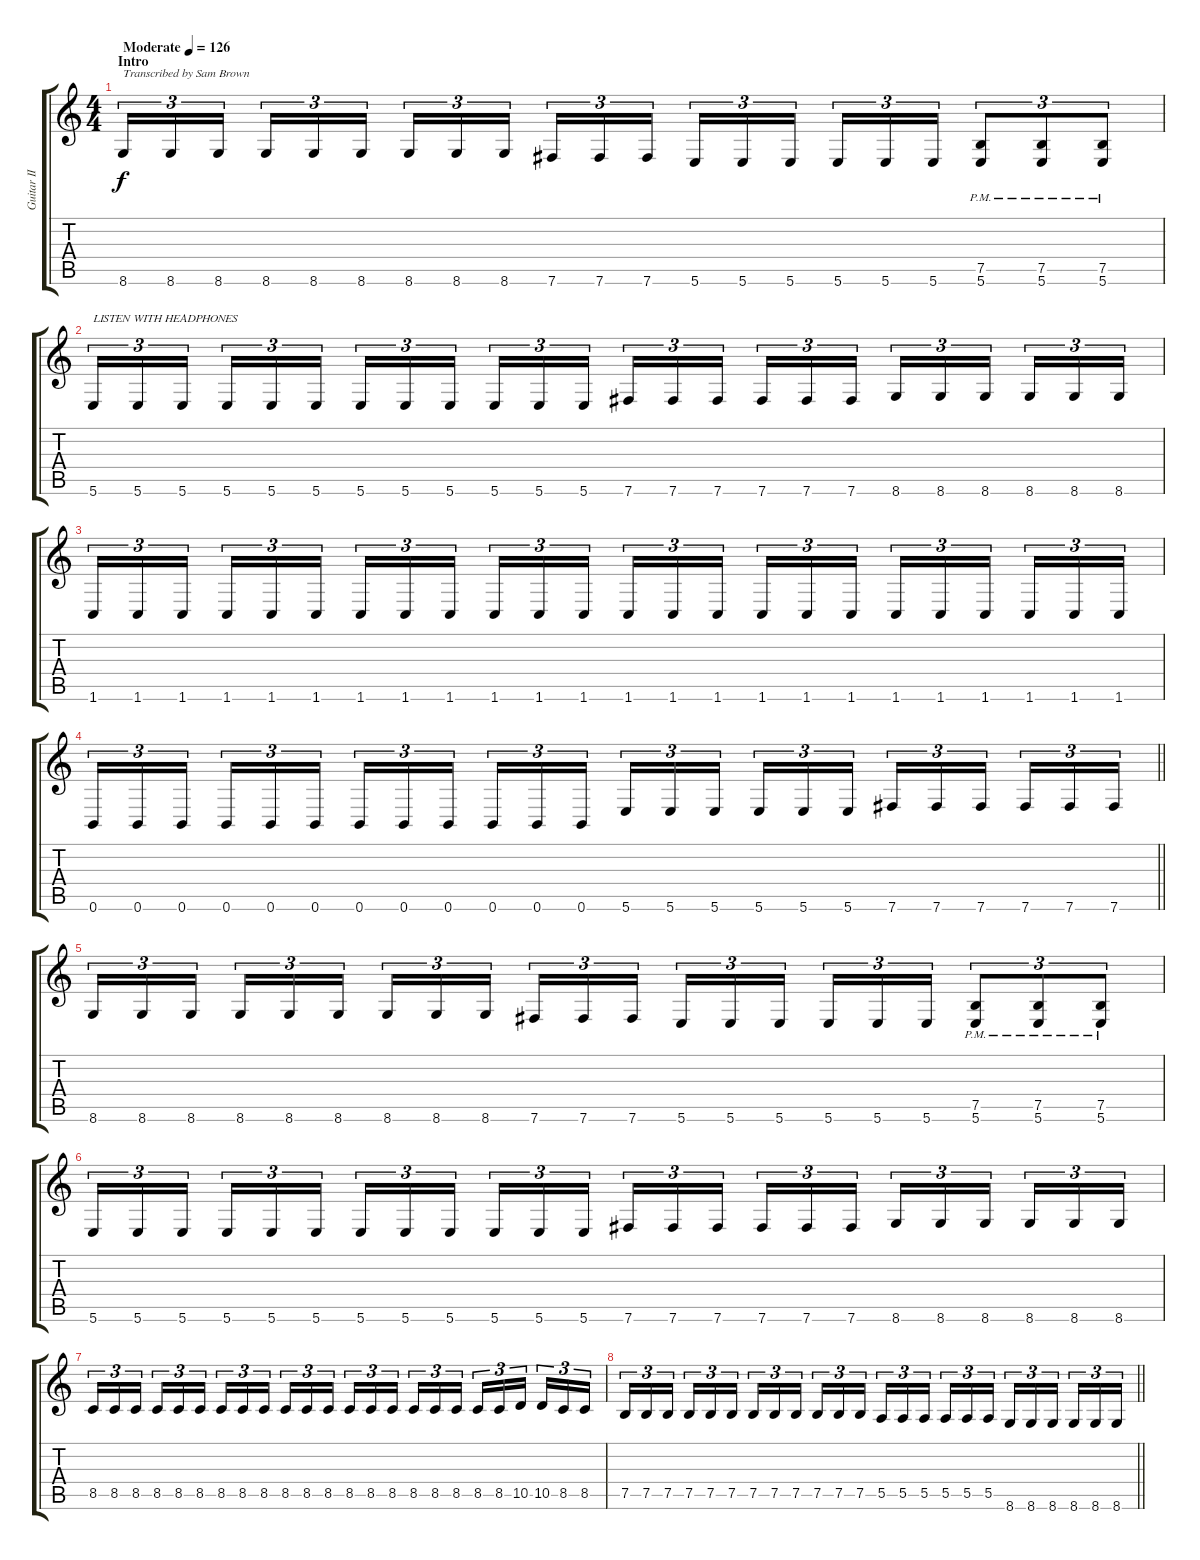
\track ("Guitar II" "Guitar II") {instrument distortionguitar}
\staff {score tabs}
\tuning (B3 Gb3 D3 A2 E2 B1) {hide}
\ts (4 4)
\section ("" "Intro")
\tempo (126 "Moderate")
\clef g2
\ks c
8.6.16{tu (3 2) txt "Transcribed by Sam Brown" dy f instrument distortionguitar} 8.6.16{tu (3 2)} 8.6.16{tu (3 2) beam splitsecondary} 8.6.16{tu (3 2)} 8.6.16{tu (3 2)} 8.6.16{tu (3 2)} 8.6.16{tu (3 2)} 8.6.16{tu (3 2)} 8.6.16{tu (3 2) beam splitsecondary} 7.6.16{tu (3 2)} 7.6.16{tu (3 2)} 7.6.16{tu (3 2)} 5.6.16{tu (3 2)} 5.6.16{tu (3 2)} 5.6.16{tu (3 2) beam splitsecondary} 5.6.16{tu (3 2)} 5.6.16{tu (3 2)} 5.6.16{tu (3 2)} (7.5{pm} 5.6{pm}).8{tu (3 2)} (7.5{pm} 5.6{pm}).8{tu (3 2)} (7.5{pm} 5.6{pm}).8{tu (3 2)} |
5.6.16{tu (3 2) txt "LISTEN WITH HEADPHONES"} 5.6.16{tu (3 2)} 5.6.16{tu (3 2) beam splitsecondary} 5.6.16{tu (3 2)} 5.6.16{tu (3 2)} 5.6.16{tu (3 2)} 5.6.16{tu (3 2)} 5.6.16{tu (3 2)} 5.6.16{tu (3 2) beam splitsecondary} 5.6.16{tu (3 2)} 5.6.16{tu (3 2)} 5.6.16{tu (3 2)} 7.6.16{tu (3 2)} 7.6.16{tu (3 2)} 7.6.16{tu (3 2) beam splitsecondary} 7.6.16{tu (3 2)} 7.6.16{tu (3 2)} 7.6.16{tu (3 2)} 8.6.16{tu (3 2)} 8.6.16{tu (3 2)} 8.6.16{tu (3 2) beam splitsecondary} 8.6.16{tu (3 2)} 8.6.16{tu (3 2)} 8.6.16{tu (3 2)} |
1.6.16{tu (3 2)} 1.6.16{tu (3 2)} 1.6.16{tu (3 2) beam splitsecondary} 1.6.16{tu (3 2)} 1.6.16{tu (3 2)} 1.6.16{tu (3 2)} 1.6.16{tu (3 2)} 1.6.16{tu (3 2)} 1.6.16{tu (3 2) beam splitsecondary} 1.6.16{tu (3 2)} 1.6.16{tu (3 2)} 1.6.16{tu (3 2)} 1.6.16{tu (3 2)} 1.6.16{tu (3 2)} 1.6.16{tu (3 2) beam splitsecondary} 1.6.16{tu (3 2)} 1.6.16{tu (3 2)} 1.6.16{tu (3 2)} 1.6.16{tu (3 2)} 1.6.16{tu (3 2)} 1.6.16{tu (3 2) beam splitsecondary} 1.6.16{tu (3 2)} 1.6.16{tu (3 2)} 1.6.16{tu (3 2)} |
\barLineRight lightlight
0.6.16{tu (3 2)} 0.6.16{tu (3 2)} 0.6.16{tu (3 2) beam splitsecondary} 0.6.16{tu (3 2)} 0.6.16{tu (3 2)} 0.6.16{tu (3 2)} 0.6.16{tu (3 2)} 0.6.16{tu (3 2)} 0.6.16{tu (3 2) beam splitsecondary} 0.6.16{tu (3 2)} 0.6.16{tu (3 2)} 0.6.16{tu (3 2)} 5.6.16{tu (3 2)} 5.6.16{tu (3 2)} 5.6.16{tu (3 2) beam splitsecondary} 5.6.16{tu (3 2)} 5.6.16{tu (3 2)} 5.6.16{tu (3 2)} 7.6.16{tu (3 2)} 7.6.16{tu (3 2)} 7.6.16{tu (3 2) beam splitsecondary} 7.6.16{tu (3 2)} 7.6.16{tu (3 2)} 7.6.16{tu (3 2)} |
\section ("" "")
8.6.16{tu (3 2)} 8.6.16{tu (3 2)} 8.6.16{tu (3 2) beam splitsecondary} 8.6.16{tu (3 2)} 8.6.16{tu (3 2)} 8.6.16{tu (3 2)} 8.6.16{tu (3 2)} 8.6.16{tu (3 2)} 8.6.16{tu (3 2) beam splitsecondary} 7.6.16{tu (3 2)} 7.6.16{tu (3 2)} 7.6.16{tu (3 2)} 5.6.16{tu (3 2)} 5.6.16{tu (3 2)} 5.6.16{tu (3 2) beam splitsecondary} 5.6.16{tu (3 2)} 5.6.16{tu (3 2)} 5.6.16{tu (3 2)} (7.5{pm} 5.6{pm}).8{tu (3 2)} (7.5{pm} 5.6{pm}).8{tu (3 2)} (7.5{pm} 5.6{pm}).8{tu (3 2)} |
5.6.16{tu (3 2)} 5.6.16{tu (3 2)} 5.6.16{tu (3 2) beam splitsecondary} 5.6.16{tu (3 2)} 5.6.16{tu (3 2)} 5.6.16{tu (3 2)} 5.6.16{tu (3 2)} 5.6.16{tu (3 2)} 5.6.16{tu (3 2) beam splitsecondary} 5.6.16{tu (3 2)} 5.6.16{tu (3 2)} 5.6.16{tu (3 2)} 7.6.16{tu (3 2)} 7.6.16{tu (3 2)} 7.6.16{tu (3 2) beam splitsecondary} 7.6.16{tu (3 2)} 7.6.16{tu (3 2)} 7.6.16{tu (3 2)} 8.6.16{tu (3 2)} 8.6.16{tu (3 2)} 8.6.16{tu (3 2) beam splitsecondary} 8.6.16{tu (3 2)} 8.6.16{tu (3 2)} 8.6.16{tu (3 2)} |
8.5.16{tu (3 2)} 8.5.16{tu (3 2)} 8.5.16{tu (3 2) beam splitsecondary} 8.5.16{tu (3 2)} 8.5.16{tu (3 2)} 8.5.16{tu (3 2)} 8.5.16{tu (3 2)} 8.5.16{tu (3 2)} 8.5.16{tu (3 2) beam splitsecondary} 8.5.16{tu (3 2)} 8.5.16{tu (3 2)} 8.5.16{tu (3 2)} 8.5.16{tu (3 2)} 8.5.16{tu (3 2)} 8.5.16{tu (3 2) beam splitsecondary} 8.5.16{tu (3 2)} 8.5.16{tu (3 2)} 8.5.16{tu (3 2)} 8.5.16{tu (3 2)} 8.5.16{tu (3 2)} 10.5.16{tu (3 2) beam splitsecondary} 10.5.16{tu (3 2)} 8.5.16{tu (3 2)} 8.5.16{tu (3 2)} |
\barLineRight lightlight
7.5.16{tu (3 2)} 7.5.16{tu (3 2)} 7.5.16{tu (3 2) beam splitsecondary} 7.5.16{tu (3 2)} 7.5.16{tu (3 2)} 7.5.16{tu (3 2)} 7.5.16{tu (3 2)} 7.5.16{tu (3 2)} 7.5.16{tu (3 2) beam splitsecondary} 7.5.16{tu (3 2)} 7.5.16{tu (3 2)} 7.5.16{tu (3 2)} 5.5.16{tu (3 2)} 5.5.16{tu (3 2)} 5.5.16{tu (3 2) beam splitsecondary} 5.5.16{tu (3 2)} 5.5.16{tu (3 2)} 5.5.16{tu (3 2)} 8.6.16{tu (3 2)} 8.6.16{tu (3 2)} 8.6.16{tu (3 2) beam splitsecondary} 8.6.16{tu (3 2)} 8.6.16{tu (3 2)} 8.6.16{tu (3 2)}
